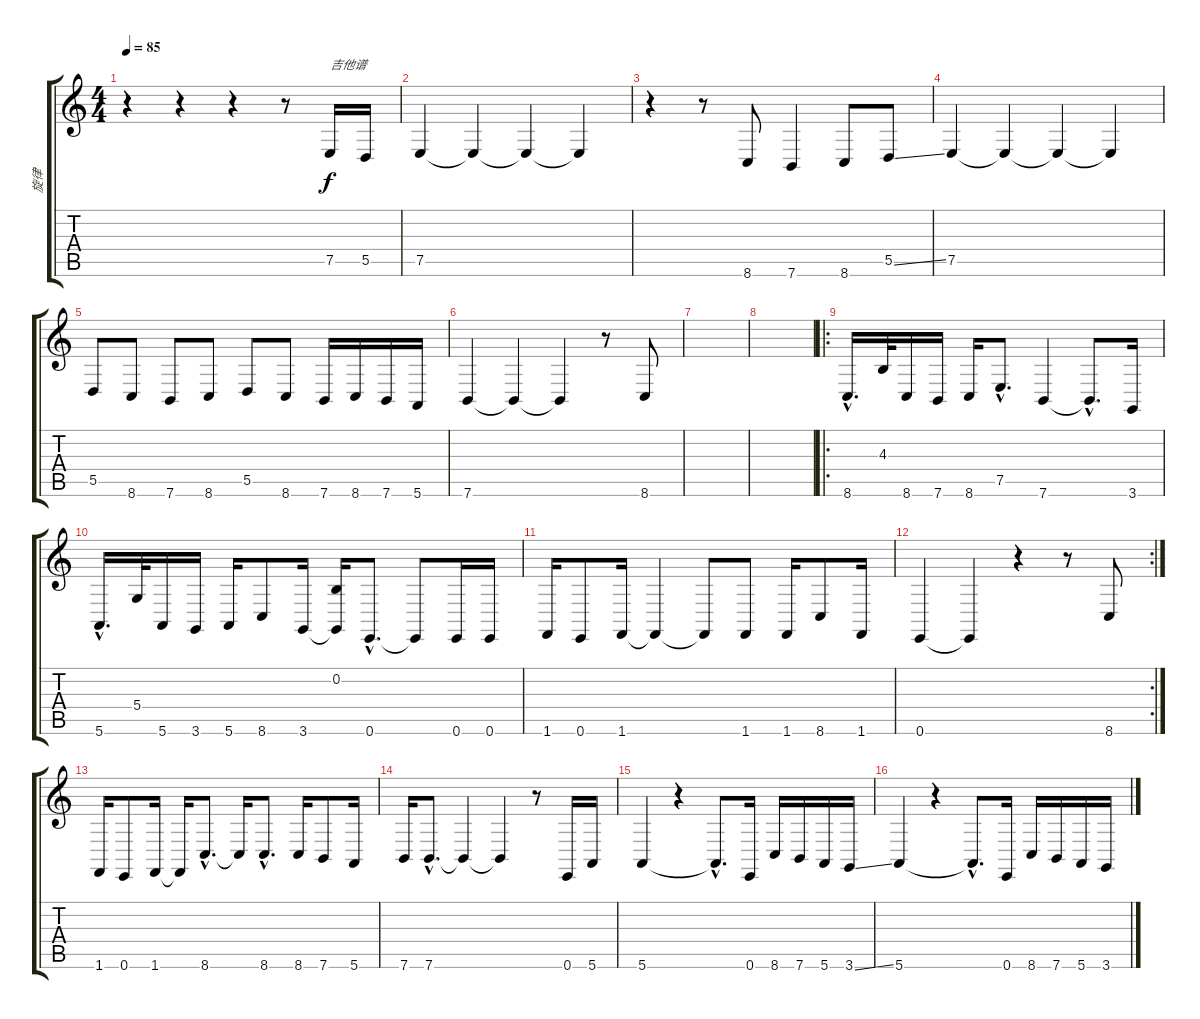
\track ("旋律" "旋律") {instrument electricgrandpiano}
\staff {score tabs}
\tuning (E4 B3 G3 D3 A2 E2) {hide}
\ts (4 4)
\tempo 85
\clef g2
\ks c
r.4{dy f instrument electricgrandpiano} r.4 r.4 r.8 7.5.16{txt "吉他谱"} 5.5.16 |
7.5.4 7.5{t}.4 7.5{t}.4 7.5{t}.4 |
r.4 r.8 8.6.8 7.6.4 8.6.8 5.5{ss}.8 |
7.5.4 7.5{t}.4 7.5{t}.4 7.5{t}.4 |
5.5.8 8.6.8 7.6.8 8.6.8 5.5.8 8.6.8 7.6.16 8.6.16 7.6.16 5.6.16 |
7.6.4 7.6{t}.4 7.6{t}.4 r.8 8.6.8 |
|
|
\ro
8.6{hac}.16{d} 4.3.32 8.6.16 7.6.16 8.6.16 7.5{hac}.8{d} 7.6.4 7.6{hac t}.8{d} 3.6.16 |
5.6{hac}.16{d} 5.4.32 5.6.16 3.6.16 5.6.16 8.6.8 3.6.16 (0.2 3.6{t}).16 0.6{hac}.8{d} 0.6{t}.8 0.6.16 0.6.16 |
1.6.16 0.6.8 1.6.16 1.6{t}.4 1.6{t}.8 1.6.8 1.6.16 8.6.8 1.6.16 |
\rc 2
0.6.4 0.6{t}.4 r.4 r.8 8.6.8 |
1.6.16 0.6.8 1.6.16 1.6{t}.16 8.6{hac}.8{d} 8.6{t}.16 8.6{hac}.8{d} 8.6.16 7.6.8 5.6.16 |
7.6.16 7.6{hac}.8{d} 7.6{t}.4 7.6{t}.4 r.8 0.6.16 5.6.16 |
5.6.4 r.4 5.6{hac t}.8{d} 0.6.16 8.6.16 7.6.16 5.6.16 3.6{ss}.16 |
5.6.4 r.4 5.6{hac t}.8{d} 0.6.16 8.6.16 7.6.16 5.6.16 3.6.16
